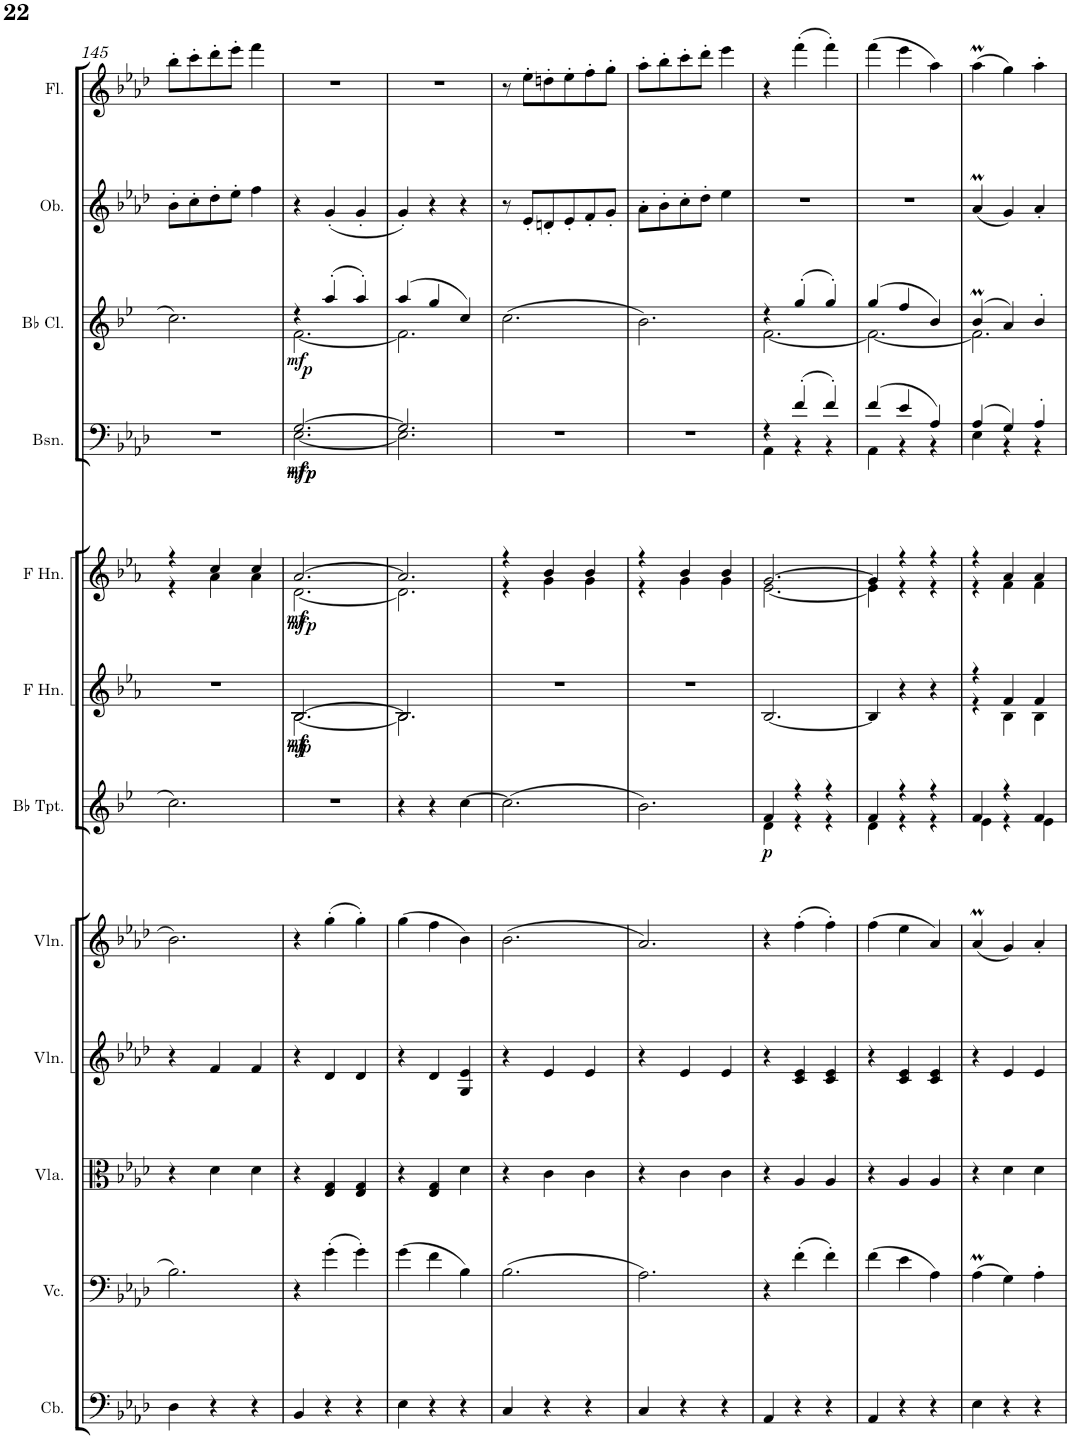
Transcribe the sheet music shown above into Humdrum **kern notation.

**kern	**kern	**kern	**kern	**kern	**kern	**dynam	**kern	**dynam	**kern	**dynam	**kern	**dynam	**kern	**dynam	**kern	**kern
*part12	*part11	*part10	*part9	*part8	*part7	*part7	*part6	*part6	*part5	*part5	*part4	*part4	*part3	*part3	*part2	*part1
*staff12	*staff11	*staff10	*staff9	*staff8	*staff7	*staff7	*staff6	*staff6	*staff5	*staff5	*staff4	*staff4	*staff3	*staff3	*staff2	*staff1
*I"Contrabass	*I"Violoncello	*I"Viola	*I"Violin	*I"Violin	*I"Bb Trumpet	*	*I"Horn in F	*	*I"Horn in F	*	*I"Bassoon	*	*I"Bb Clarinet	*	*I"Oboe	*I"Flute
*I'Cb.	*I'Vc.	*I'Vla.	*I'Vln.	*I'Vln.	*I'Bb Tpt.	*	*	*	*	*	*I'Bsn.	*	*I'Bb Cl.	*	*I'Ob.	*I'Fl.
!!LO:PB:g=z
*clefF4	*clefF4	*clefC3	*clefG2	*clefG2	*clefG2	*	*clefG2	*	*clefG2	*	*clefF4	*	*clefG2	*	*clefG2	*clefG2
*Trd7c12	*	*	*	*	*Trd1c2	*	*Trd4c7	*	*Trd4c7	*	*	*	*Trd1c2	*	*	*
*k[b-e-a-d-]	*k[b-e-a-d-]	*k[b-e-a-d-]	*k[b-e-a-d-]	*k[b-e-a-d-]	*k[b-e-]	*	*k[b-e-a-]	*	*k[b-e-a-]	*	*k[b-e-a-d-]	*	*k[b-e-]	*	*k[b-e-a-d-]	*k[b-e-a-d-]
*M3/4	*M3/4	*M3/4	*M3/4	*M3/4	*M3/4	*	*M3/4	*	*M3/4	*	*M3/4	*	*M3/4	*	*M3/4	*M3/4
=145	=145	=145	=145	=145	=145	=145	=145	=145	=145	=145	=145	=145	=145	=145	=145	=145
*	*	*	*	*	*	*	*	*	*^	*	*	*	*	*	*	*
4D-\	2.B-\	4r	4r	2.b-\	2.cc\	.	2.r	.	4r	4r	.	2.r	.	2.cc\	.	8b-'\L	8bb-'\L
.	.	.	.	.	.	.	.	.	.	.	.	.	.	.	.	8cc'\	8ccc'\
4r	.	4d-\	4f/	.	.	.	.	.	4cc/	4a-\	.	.	.	.	.	8dd-'\	8ddd-'\
.	.	.	.	.	.	.	.	.	.	.	.	.	.	.	.	8ee-'\J	8eee-'\J
4r	.	4d-\	4f/	.	.	.	.	.	4cc/	4a-\	.	.	.	.	.	4ff\	4fff\
=146	=146	=146	=146	=146	=146	=146	=146	=146	=146	=146	=146	=146	=146	=146	=146	=146	=146
*	*	*	*	*	*	*	*^	*	*	*	*	*^	*	*^	*	*	*
!	!	!	!	!	!	!	!	!	!LO:DY:b	!	!	!	!	!	!	!	!	!	!	!
!	!	!	!	!	!	!	!	!	!LO:DY:n=1:b	!	!	!	!	!	!	!	!	!	!	!
!	!	!	!	!	!	!	!	!	!LO:DY:n=2:b	!	!	!LO:DY:b	!	!	!	!	!	!	!	!
!	!	!	!	!	!	!	!	!	!	!	!	!LO:DY:n=1:b	!	!	!	!	!	!	!	!
!	!	!	!	!	!	!	!	!	!	!	!	!LO:DY:n=2:b	!	!	!LO:DY:b	!	!	!	!	!
!	!	!	!	!	!	!	!	!	!	!	!	!	!	!	!LO:DY:n=1:b	!	!	!	!	!
!	!	!	!	!	!	!	!	!	!	!	!	!	!	!	!LO:DY:n=2:b	!	!	!	!	!
!	!	!	!	!	!	!	!	!	!	!	!	!	!	!	!LO:DY:n=3:b	!	!	!LO:DY:b	!	!
!	!	!	!	!	!	!	!	!	!	!	!	!	!	!	!	!	!	!LO:DY:n=1:b	!	!
4BB-/	4r	4r	4r	4r	2.r	.	[2.B-/	[2.B-\	p mf mf	[2.a-/	[2.d\	mf mf p	[2.G/	[2.E-\	mf p mf p	4r	[2.f\	mf p	4r	2.r
4r	(4g'\	4E-/ 4G/	4d-/	(4gg'\	.	.	.	.	.	.	.	.	.	.	.	(4aa'/	.	.	(4g'/	.
4r	4g'\)	4E-/ 4G/	4d-/	4gg'\)	.	.	.	.	.	.	.	.	.	.	.	4aa'/)	.	.	4g'/	.
=147	=147	=147	=147	=147	=147	=147	=147	=147	=147	=147	=147	=147	=147	=147	=147	=147	=147	=147	=147	=147
4E-\	(4g\	4r	4r	(4gg\	4r	.	2.B-/]	2.B-\]	.	2.a-/]	2.d\]	.	2.G/]	2.E-\]	.	(4aa/	2.f\]	.	4g'/)	2.r
4r	4f\	4E-/ 4G/	4d-/	4ff\	4r	.	.	.	.	.	.	.	.	.	.	4gg/	.	.	4r	.
4r	4B-\)	4d-\	4G/ 4e-/	4b-\)	[4cc\	.	.	.	.	.	.	.	.	.	.	4cc/)	.	.	4r	.
*	*	*	*	*	*	*	*	*	*	*	*	*	*v	*v	*	*	*	*	*	*
*	*	*	*	*	*	*	*v	*v	*	*	*	*	*	*	*v	*v	*	*	*
=148	=148	=148	=148	=148	=148	=148	=148	=148	=148	=148	=148	=148	=148	=148	=148	=148	=148
4C/	(2.B-\	4r	4r	(2.b-\	(2.cc\]	.	2.r	.	4r	4r	.	2.r	.	(2.cc\	.	8r	8r
.	.	.	.	.	.	.	.	.	.	.	.	.	.	.	.	8e-'/L	8ee-'\L
4r	.	4c\	4e-/	.	.	.	.	.	4b-/	4g\	.	.	.	.	.	8dn'/	8ddn'\
.	.	.	.	.	.	.	.	.	.	.	.	.	.	.	.	8e-'/	8ee-'\
4r	.	4c\	4e-/	.	.	.	.	.	4b-/	4g\	.	.	.	.	.	8f'/	8ff'\
.	.	.	.	.	.	.	.	.	.	.	.	.	.	.	.	8g'/J	8gg'\J
=149	=149	=149	=149	=149	=149	=149	=149	=149	=149	=149	=149	=149	=149	=149	=149	=149	=149
4C/	2.A-\)	4r	4r	2.a-/)	2.b-\)	.	2.r	.	4r	4r	.	2.r	.	2.b-\)	.	8a-'\L	8aa-'\L
.	.	.	.	.	.	.	.	.	.	.	.	.	.	.	.	8b-'\	8bb-'\
4r	.	4c\	4e-/	.	.	.	.	.	4b-/	4g\	.	.	.	.	.	8cc'\	8ccc'\
.	.	.	.	.	.	.	.	.	.	.	.	.	.	.	.	8dd-'\J	8ddd-'\J
4r	.	4c\	4e-/	.	.	.	.	.	4b-/	4g\	.	.	.	.	.	4ee-\	4eee-\
=150	=150	=150	=150	=150	=150	=150	=150	=150	=150	=150	=150	=150	=150	=150	=150	=150	=150
*	*	*	*	*	*^	*	*	*	*	*	*	*^	*	*^	*	*	*
!	!	!	!	!	!	!	!LO:DY:b	!	!	!	!	!	!	!	!	!	!	!	!	!
4AA-/	4r	4r	4r	4r	4f/	4d\	p	[2.B-/	.	[2.g/	[2.e-\	.	4r	4AA-\	.	4r	[2.f\	.	2.r	4r
4r	(4f'\	4A-/	4c/ 4e-/	(4ff'\	4r	4r	.	.	.	.	.	.	(4f'/	4r	.	(4gg'/	.	.	.	(4fff'\
4r	4f'\)	4A-/	4c/ 4e-/	4ff'\)	4r	4r	.	.	.	.	.	.	4f'/)	4r	.	4gg'/)	.	.	.	4fff'\)
=151	=151	=151	=151	=151	=151	=151	=151	=151	=151	=151	=151	=151	=151	=151	=151	=151	=151	=151	=151	=151
4AA-/	(4f\	4r	4r	(4ff\	4f/	4d\	.	4B-/]	.	4g/]	4e-\]	.	(4f/	4AA-\	.	(4gg/	2.f\_	.	2.r	(4fff\
4r	4e-\	4A-/	4c/ 4e-/	4ee-\	4r	4r	.	4r	.	4r	4r	.	4e-/	4r	.	4ff/	.	.	.	4eee-\
4r	4A-\)	4A-/	4c/ 4e-/	4a-/)	4r	4r	.	4r	.	4r	4r	.	4A-/)	4r	.	4b-/)	.	.	.	4aa-\)
=152	=152	=152	=152	=152	=152	=152	=152	=152	=152	=152	=152	=152	=152	=152	=152	=152	=152	=152	=152	=152
*	*	*	*	*	*	*	*	*^	*	*	*	*	*	*	*	*	*	*	*	*
4E-\	(4A-M\	4r	4r	(4a-M/	4f/	4e-\	.	4r	4r	.	4r	4r	.	(4A-/	4E-\	.	(4b-M/	2.f\]	.	(4a-M/	(4aa-M\
4r	4G\)	4d-\	4e-/	4g/)	4r	4r	.	4f/	4B-\	.	4a-/	4f\	.	4G/)	4r	.	4a/)	.	.	4g/)	4gg\)
4r	4A-'\	4d-\	4e-/	4a-'/	4f/	4e-\	.	4f/	4B-\	.	4a-/	4f\	.	4A-'/	4r	.	4b-'/	.	.	4a-'/	4aa-'\
*	*	*	*	*	*v	*v	*	*	*	*	*v	*v	*	*v	*v	*	*v	*v	*	*	*
*	*	*	*	*	*	*	*v	*v	*	*	*	*	*	*	*	*	*
=	=	=	=	=	=	=	=	=	=	=	=	=	=	=	=	=
*-	*-	*-	*-	*-	*-	*-	*-	*-	*-	*-	*-	*-	*-	*-	*-	*-
